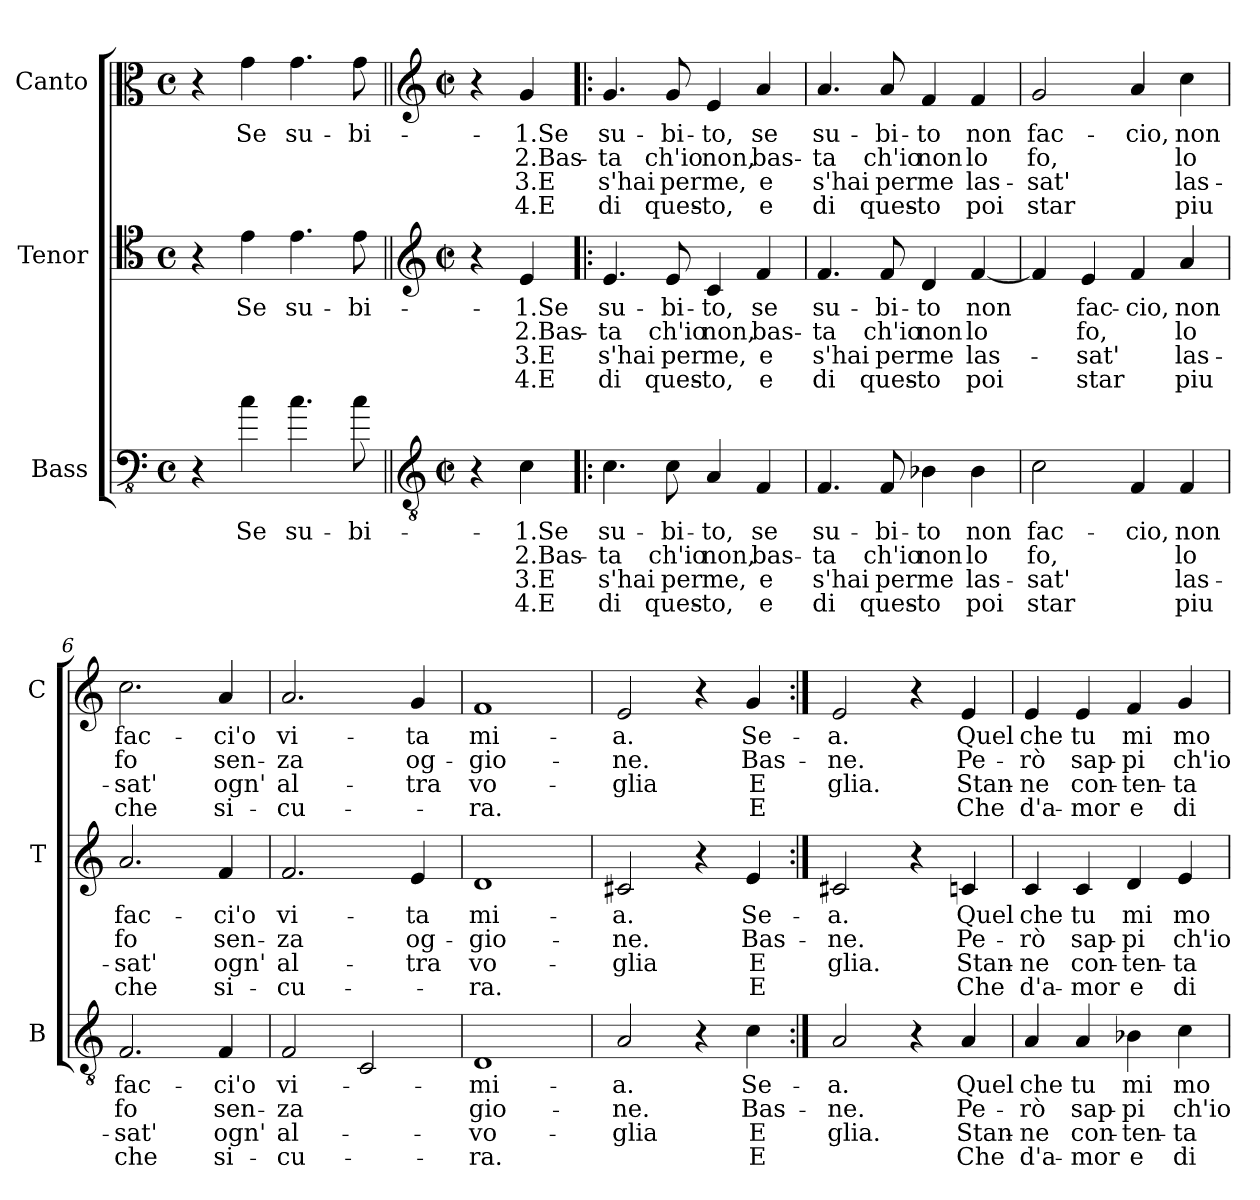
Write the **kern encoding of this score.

**kern	**text	**text	**text	**text	**kern	**text	**text	**text	**text	**kern	**text	**text	**text	**text
*part3	*part3	*part3	*part3	*part3	*part2	*part2	*part2	*part2	*part2	*part1	*part1	*part1	*part1	*part1
*staff3	*staff3	*staff3	*staff3	*staff3	*staff2	*staff2	*staff2	*staff2	*staff2	*staff1	*staff1	*staff1	*staff1	*staff1
*I"Bass	*	*	*	*	*I"Tenor	*	*	*	*	*I"Canto	*	*	*	*
*I'B	*	*	*	*	*I'T	*	*	*	*	*I'C	*	*	*	*
*clefFv4	*	*	*	*	*clefC4	*	*	*	*	*clefC3	*	*	*	*
*k[]	*	*	*	*	*k[]	*	*	*	*	*k[]	*	*	*	*
*C:	*	*	*	*	*C:	*	*	*	*	*C:	*	*	*	*
*M4/4	*	*	*	*	*M4/4	*	*	*	*	*M4/4	*	*	*	*
*met(c)	*	*	*	*	*met(c)	*	*	*	*	*met(c)	*	*	*	*
=1	=1	=1	=1	=1	=1	=1	=1	=1	=1	=1	=1	=1	=1	=1
4r	.	.	.	.	4r	.	.	.	.	4r	.	.	.	.
!LO:N:head=solid	!	!	!	!	!LO:N:head=solid	!	!	!	!	!LO:N:head=solid	!	!	!	!
4c\	Se	.	.	.	4e\	Se	.	.	.	4g\	Se	.	.	.
!LO:N:head=solid	!	!	!	!	!LO:N:head=solid	!	!	!	!	!LO:N:head=solid	!	!	!	!
4.c\	su-	.	.	.	4.e\	su-	.	.	.	4.g\	su-	.	.	.
!LO:N:head=solid	!	!	!	!	!LO:N:head=solid	!	!	!	!	!LO:N:head=solid	!	!	!	!
8c\	-bi-	.	.	.	8e\	-bi-	.	.	.	8g\	-bi-	.	.	.
=2||	=2||	=2||	=2||	=2||	=2||	=2||	=2||	=2||	=2||	=2||	=2||	=2||	=2||	=2||
*clefGv2	*	*	*	*	*clefG2	*	*	*	*	*clefG2	*	*	*	*
*M2/2	*	*	*	*	*M2/2	*	*	*	*	*M2/2	*	*	*	*
*met(c|)	*	*	*	*	*met(c|)	*	*	*	*	*met(c|)	*	*	*	*
4r	.	.	.	.	4r	.	.	.	.	4r	.	.	.	.
4c\	-1.Se	2.Bas-	3.E	4.E	4e/	-1.Se	2.Bas-	3.E	4.E	4g/	-1.Se	2.Bas-	3.E	4.E
=3!|:	=3!|:	=3!|:	=3!|:	=3!|:	=3!|:	=3!|:	=3!|:	=3!|:	=3!|:	=3!|:	=3!|:	=3!|:	=3!|:	=3!|:
4.c\	su-	-ta	s'hai	di	4.e/	su-	-ta	s'hai	di	4.g/	su-	-ta	s'hai	di
8c\	-bi-	ch'io	per	ques-	8e/	-bi-	ch'io	per	ques-	8g/	-bi-	ch'io	per	ques-
4A/	-to,	non,	me,	-to,	4c/	-to,	non,	me,	-to,	4e/	-to,	non,	me,	-to,
4F/	se	bas-	e	e	4f/	se	bas-	e	e	4a/	se	bas-	e	e
!!LO:LB:g=z
=4	=4	=4	=4	=4	=4	=4	=4	=4	=4	=4	=4	=4	=4	=4
4.F/	su-	-ta	s'hai	di	4.f/	su-	-ta	s'hai	di	4.a/	su-	-ta	s'hai	di
8F/	-bi-	ch'io	per	ques-	8f/	-bi-	ch'io	per	ques-	8a/	-bi-	ch'io	per	ques-
4B-X\	-to	non	me	-to	4d/	-to	non	me	-to	4f/	-to	non	me	-to
4B-\	non	lo	las-	poi	[4f/	non	lo	las-	poi	4f/	non	lo	las-	poi
=5	=5	=5	=5	=5	=5	=5	=5	=5	=5	=5	=5	=5	=5	=5
2c\	fac-	fo,	-sat'	star	4f/]	.	.	.	.	2g/	fac-	fo,	-sat'	star
.	.	.	.	.	4e/	fac-	fo,	-sat'	star	.	.	.	.	.
4F/	-cio,	.	.	.	4f/	-cio,	.	.	.	4a/	-cio,	.	.	.
4F/	non	lo	las-	piu	4a/	non	lo	las-	piu	4cc\	non	lo	las-	piu
=6	=6	=6	=6	=6	=6	=6	=6	=6	=6	=6	=6	=6	=6	=6
2.F/	fac-	fo	-sat'	che	2.a/	fac-	fo	-sat'	che	2.cc\	fac-	fo	-sat'	che
4F/	-ci'o	sen-	ogn'	si-	4f/	-ci'o	sen-	ogn'	si-	4a/	-ci'o	sen-	ogn'	si-
=7	=7	=7	=7	=7	=7	=7	=7	=7	=7	=7	=7	=7	=7	=7
2F/	vi-	-za	al-	-cu-	2.f/	vi-	-za	al-	-cu-	2.a/	vi-	-za	al-	-cu-
2C/	.	.	.	.	.	.	.	.	.	.	.	.	.	.
.	.	.	.	.	4e/	-ta	og-	-tra	.	4g/	-ta	og-	-tra	.
!!LO:PB:g=z
=8	=8	=8	=8	=8	=8	=8	=8	=8	=8	=8	=8	=8	=8	=8
1D	-mi-	gio-	-vo-	-ra.	1d	mi-	-gio-	vo-	-ra.	1f	mi-	-gio-	vo-	-ra.
=9	=9	=9	=9	=9	=9	=9	=9	=9	=9	=9	=9	=9	=9	=9
2A/	-a.	-ne.	-glia	.	2c#X/	-a.	-ne.	-glia	.	2e/	-a.	-ne.	-glia	.
4r	.	.	.	.	4r	.	.	.	.	4r	.	.	.	.
4c\	Se-	Bas-	E	E	4e/	Se-	Bas-	E	E	4g/	Se-	Bas-	E	E
=10:|!	=10:|!	=10:|!	=10:|!	=10:|!	=10:|!	=10:|!	=10:|!	=10:|!	=10:|!	=10:|!	=10:|!	=10:|!	=10:|!	=10:|!
2A/	-a.	-ne.	glia.	.	2c#X/	-a.	-ne.	glia.	.	2e/	-a.	-ne.	glia.	.
4r	.	.	.	.	4r	.	.	.	.	4r	.	.	.	.
4A/	Quel	Pe-	Stan-	Che	4cn/	Quel	Pe-	Stan-	Che	4e/	Quel	Pe-	Stan-	Che
=11	=11	=11	=11	=11	=11	=11	=11	=11	=11	=11	=11	=11	=11	=11
4A/	che	-rò	-ne	d'a-	4c/	che	-rò	-ne	d'a-	4e/	che	-rò	-ne	d'a-
4A/	tu	sap-	con-	-mor	4c/	tu	sap-	con-	-mor	4e/	tu	sap-	con-	-mor
4B-X\	mi	-pi	-ten-	e	4d/	mi	-pi	-ten-	e	4f/	mi	-pi	-ten-	e
4c\	mo-	ch'io	-ta	di	4e/	mo-	ch'io	-ta	di	4g/	mo-	ch'io	-ta	di
=	=	=	=	=	=	=	=	=	=	=	=	=	=	=
*-	*-	*-	*-	*-	*-	*-	*-	*-	*-	*-	*-	*-	*-	*-
